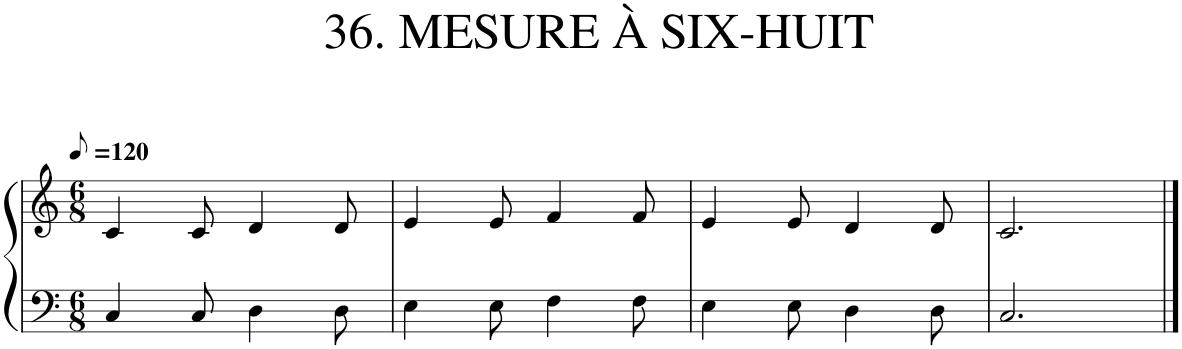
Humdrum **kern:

**kern	**kern
*part1	*part1
*staff2	*staff1
*I"Piano	*
*I'Pno.	*
*clefF4	*clefG2
*k[]	*k[]
*M6/8	*M6/8
*MM60	*MM60
=1	=1
4C/	4c/
8C/	8c/
4D\	4d/
8D\	8d/
=2	=2
4E\	4e/
8E\	8e/
4F\	4f/
8F\	8f/
=3	=3
4E\	4e/
8E\	8e/
4D\	4d/
8D\	8d/
=4	=4
2.C/	2.c/
==	==
*-	*-
